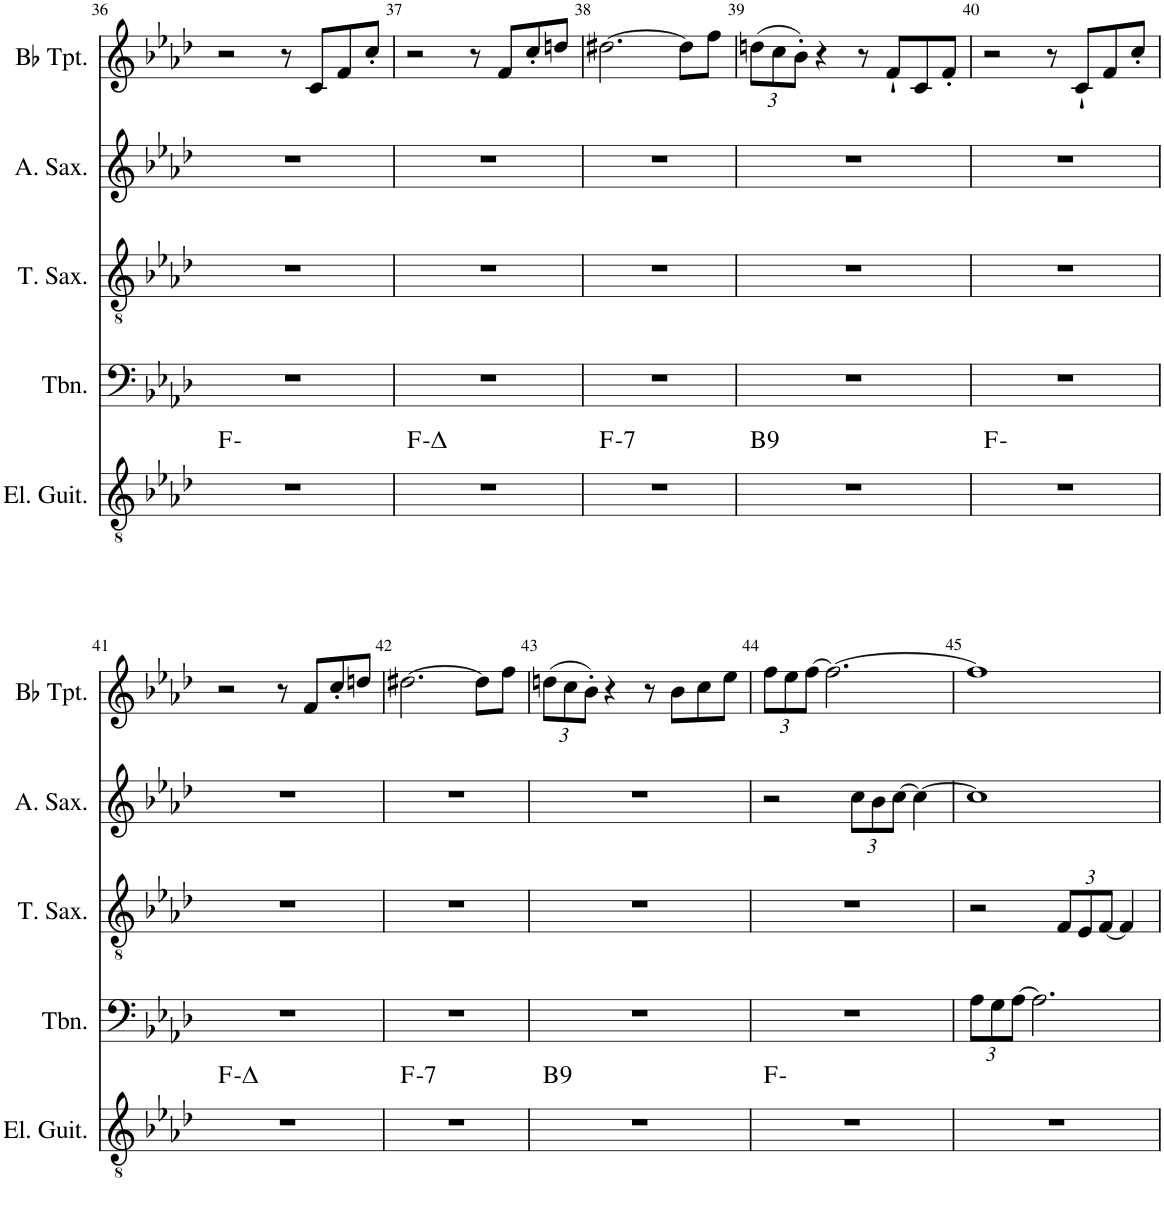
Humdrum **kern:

**kern	**harte	**kern	**kern	**kern	**kern
*part5	*part5	*part4	*part3	*part2	*part1
*staff5	*	*staff4	*staff3	*staff2	*staff1
*I"Electric Guitar	*	*I"Trombone	*I"Tenor Saxophone	*I"Alto Saxophone	*I"Bb Trumpet
*I'El. Guit.	*	*I'Tbn.	*I'T. Sax.	*I'A. Sax.	*I'Bb Tpt.
!!LO:PB:g=z
*clefGv2	*	*clefF4	*clefGv2	*clefG2	*clefG2
*	*	*	*ITrd8c14	*ITrd5c9	*ITrd1c2
*k[b-e-a-d-]	*	*k[b-e-a-d-]	*k[b-e-a-d-]	*k[b-e-a-d-]	*k[b-e-a-d-]
*M4/4	*	*M4/4	*M4/4	*M4/4	*M4/4
=36	=36	=36	=36	=36	=36
1r	F:min	1r	1r	1r	2r
.	.	.	.	.	8r
.	.	.	.	.	8c/L
.	.	.	.	.	8f/
.	.	.	.	.	8cc'/J
=37	=37	=37	=37	=37	=37
!	!LO:H:kt=^7	!	!	!	!
1r	F:minmaj7	1r	1r	1r	2r
.	.	.	.	.	8r
.	.	.	.	.	8f/L
.	.	.	.	.	8cc'/
.	.	.	.	.	8ddn/J
=38	=38	=38	=38	=38	=38
!	!LO:H:kt=7	!	!	!	!
1r	F:min7	1r	1r	1r	[2.dd#X\
.	.	.	.	.	8dd#\L]
.	.	.	.	.	8ff\J
=39	=39	=39	=39	=39	=39
*	*	*	*	*	*Xbrackettup
!	!LO:H:kt=9	!	!	!	!
1r	B:9	1r	1r	1r	(12ddn\L
.	.	.	.	.	12cc\
.	.	.	.	.	12b-'\J)
.	.	.	.	.	4r
.	.	.	.	.	8r
.	.	.	.	.	8f`/L
.	.	.	.	.	8c/
.	.	.	.	.	8f'/J
=40	=40	=40	=40	=40	=40
1r	F:min	1r	1r	1r	2r
.	.	.	.	.	8r
.	.	.	.	.	8c`/L
.	.	.	.	.	8f/
.	.	.	.	.	8cc'/J
!!LO:LB:g=z
=41	=41	=41	=41	=41	=41
!	!LO:H:kt=^7	!	!	!	!
1r	F:minmaj7	1r	1r	1r	2r
.	.	.	.	.	8r
.	.	.	.	.	8f/L
.	.	.	.	.	8cc'/
.	.	.	.	.	8ddn/J
=42	=42	=42	=42	=42	=42
!	!LO:H:kt=7	!	!	!	!
1r	F:min7	1r	1r	1r	[2.dd#X\
.	.	.	.	.	8dd#\L]
.	.	.	.	.	8ff\J
=43	=43	=43	=43	=43	=43
!	!LO:H:kt=9	!	!	!	!
1r	B:9	1r	1r	1r	(12ddn\L
.	.	.	.	.	12cc\
.	.	.	.	.	12b-'\J)
.	.	.	.	.	4r
.	.	.	.	.	8r
.	.	.	.	.	8b-\L
.	.	.	.	.	8cc\
.	.	.	.	.	8ee-\J
=44	=44	=44	=44	=44	=44
1r	F:min	1r	1r	2r	12ff\L
.	.	.	.	.	12ee-\
.	.	.	.	.	[12ff\J
.	.	.	.	.	2.ff\_
*	*	*	*	*Xbrackettup	*
.	.	.	.	12cc\L	.
.	.	.	.	12b-\	.
.	.	.	.	[12cc\J	.
.	.	.	.	4cc\_	.
=45	=45	=45	=45	=45	=45
*	*	*Xbrackettup	*	*	*
1r	.	12A-\L	2r	1cc]	1ff]
.	.	12G\	.	.	.
.	.	[12A-\J	.	.	.
.	.	2.A-\]	.	.	.
*	*	*	*Xbrackettup	*	*
.	.	.	12F/L	.	.
.	.	.	12E-/	.	.
.	.	.	[12F/J	.	.
.	.	.	4F/]	.	.
=	=	=	=	=	=
*-	*-	*-	*-	*-	*-
